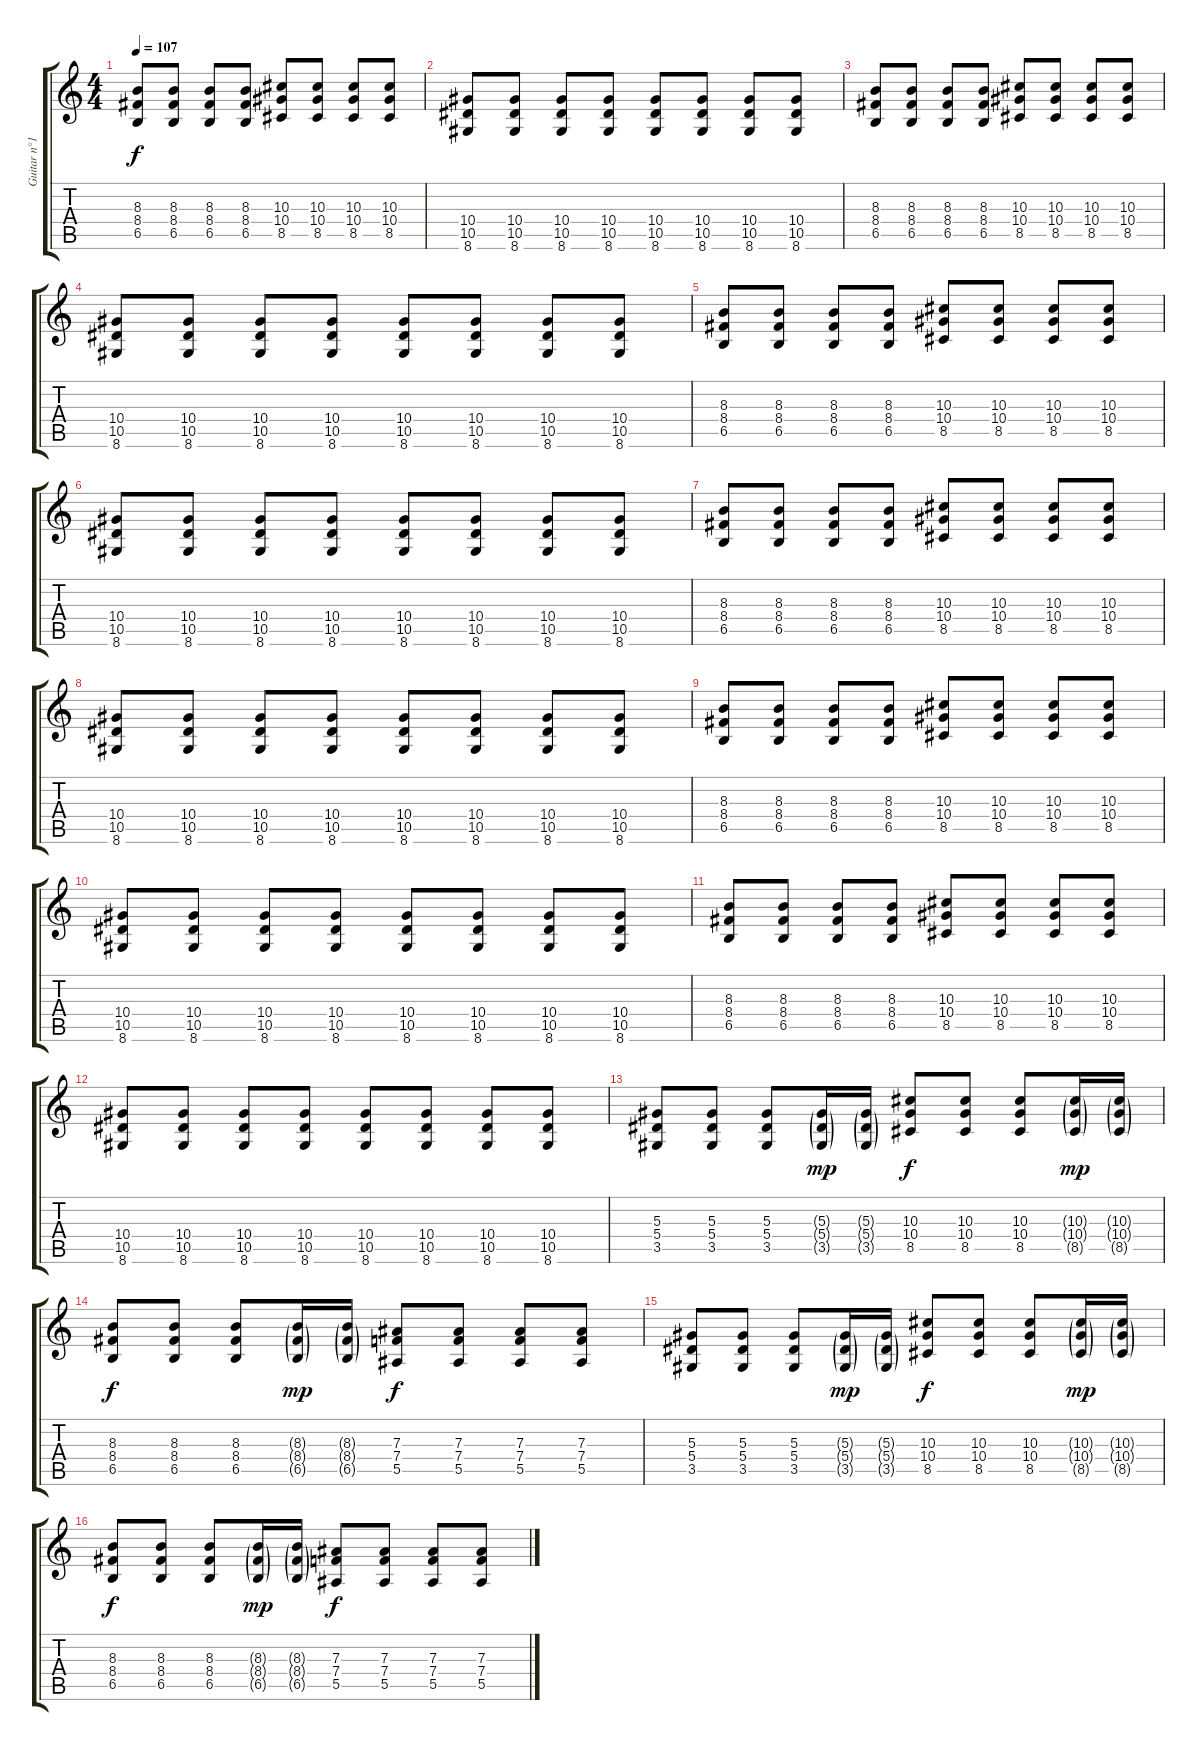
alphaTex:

\track ("Guitar n°1" "Guitar n°1") {instrument distortionguitar}
\staff {score tabs}
\tuning (C4 G3 Eb3 Bb2 F2 C2) {hide}
\ts (4 4)
\tempo 107
\clef g2
\ks c
(8.3 8.4 6.5).8{dy f} (8.3 8.4 6.5).8 (8.3 8.4 6.5).8 (8.3 8.4 6.5).8 (10.3 10.4 8.5).8 (10.3 10.4 8.5).8 (10.3 10.4 8.5).8 (10.3 10.4 8.5).8 |
(10.4 10.5 8.6).8 (10.4 10.5 8.6).8 (10.4 10.5 8.6).8 (10.4 10.5 8.6).8 (10.4 10.5 8.6).8 (10.4 10.5 8.6).8 (10.4 10.5 8.6).8 (10.4 10.5 8.6).8 |
(8.3 8.4 6.5).8 (8.3 8.4 6.5).8 (8.3 8.4 6.5).8 (8.3 8.4 6.5).8 (10.3 10.4 8.5).8 (10.3 10.4 8.5).8 (10.3 10.4 8.5).8 (10.3 10.4 8.5).8 |
(10.4 10.5 8.6).8 (10.4 10.5 8.6).8 (10.4 10.5 8.6).8 (10.4 10.5 8.6).8 (10.4 10.5 8.6).8 (10.4 10.5 8.6).8 (10.4 10.5 8.6).8 (10.4 10.5 8.6).8 |
(8.3 8.4 6.5).8 (8.3 8.4 6.5).8 (8.3 8.4 6.5).8 (8.3 8.4 6.5).8 (10.3 10.4 8.5).8 (10.3 10.4 8.5).8 (10.3 10.4 8.5).8 (10.3 10.4 8.5).8 |
(10.4 10.5 8.6).8 (10.4 10.5 8.6).8 (10.4 10.5 8.6).8 (10.4 10.5 8.6).8 (10.4 10.5 8.6).8 (10.4 10.5 8.6).8 (10.4 10.5 8.6).8 (10.4 10.5 8.6).8 |
(8.3 8.4 6.5).8 (8.3 8.4 6.5).8 (8.3 8.4 6.5).8 (8.3 8.4 6.5).8 (10.3 10.4 8.5).8 (10.3 10.4 8.5).8 (10.3 10.4 8.5).8 (10.3 10.4 8.5).8 |
(10.4 10.5 8.6).8 (10.4 10.5 8.6).8 (10.4 10.5 8.6).8 (10.4 10.5 8.6).8 (10.4 10.5 8.6).8 (10.4 10.5 8.6).8 (10.4 10.5 8.6).8 (10.4 10.5 8.6).8 |
(8.3 8.4 6.5).8 (8.3 8.4 6.5).8 (8.3 8.4 6.5).8 (8.3 8.4 6.5).8 (10.3 10.4 8.5).8 (10.3 10.4 8.5).8 (10.3 10.4 8.5).8 (10.3 10.4 8.5).8 |
(10.4 10.5 8.6).8 (10.4 10.5 8.6).8 (10.4 10.5 8.6).8 (10.4 10.5 8.6).8 (10.4 10.5 8.6).8 (10.4 10.5 8.6).8 (10.4 10.5 8.6).8 (10.4 10.5 8.6).8 |
(8.3 8.4 6.5).8 (8.3 8.4 6.5).8 (8.3 8.4 6.5).8 (8.3 8.4 6.5).8 (10.3 10.4 8.5).8 (10.3 10.4 8.5).8 (10.3 10.4 8.5).8 (10.3 10.4 8.5).8 |
(10.4 10.5 8.6).8 (10.4 10.5 8.6).8 (10.4 10.5 8.6).8 (10.4 10.5 8.6).8 (10.4 10.5 8.6).8 (10.4 10.5 8.6).8 (10.4 10.5 8.6).8 (10.4 10.5 8.6).8 |
(5.3 5.4 3.5).8{volume 16} (5.3 5.4 3.5).8 (5.3 5.4 3.5).8 (5.3{g} 5.4{g} 3.5{g}).16{dy mp} (5.3{g} 5.4{g} 3.5{g}).16 (10.3 10.4 8.5).8{dy f} (10.3 10.4 8.5).8 (10.3 10.4 8.5).8 (10.3{g} 10.4{g} 8.5{g}).16{dy mp} (10.3{g} 10.4{g} 8.5{g}).16 |
(8.3 8.4 6.5).8{dy f} (8.3 8.4 6.5).8 (8.3 8.4 6.5).8 (8.3{g} 8.4{g} 6.5{g}).16{dy mp} (8.3{g} 8.4{g} 6.5{g}).16 (7.3 7.4 5.5).8{dy f} (7.3 7.4 5.5).8 (7.3 7.4 5.5).8 (7.3 7.4 5.5).8 |
(5.3 5.4 3.5).8 (5.3 5.4 3.5).8 (5.3 5.4 3.5).8 (5.3{g} 5.4{g} 3.5{g}).16{dy mp} (5.3{g} 5.4{g} 3.5{g}).16 (10.3 10.4 8.5).8{dy f} (10.3 10.4 8.5).8 (10.3 10.4 8.5).8 (10.3{g} 10.4{g} 8.5{g}).16{dy mp} (10.3{g} 10.4{g} 8.5{g}).16 |
(8.3 8.4 6.5).8{dy f} (8.3 8.4 6.5).8 (8.3 8.4 6.5).8 (8.3{g} 8.4{g} 6.5{g}).16{dy mp} (8.3{g} 8.4{g} 6.5{g}).16 (7.3 7.4 5.5).8{dy f} (7.3 7.4 5.5).8 (7.3 7.4 5.5).8 (7.3 7.4 5.5).8
